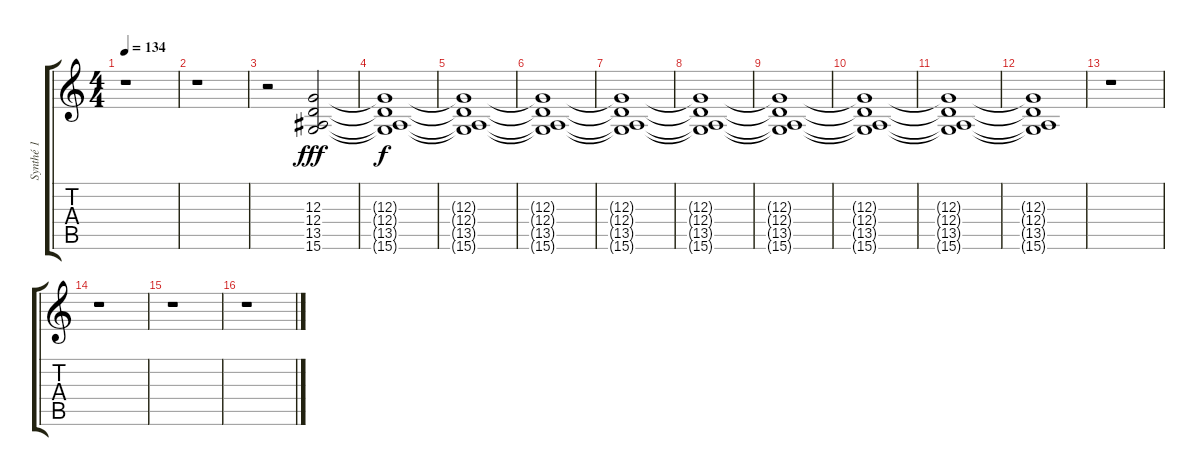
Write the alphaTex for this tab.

\track ("Synthé 1" "Synthé 1") {instrument pad2warm}
\staff {score tabs}
\tuning (E4 B3 G3 D3 A2 E2) {hide}
\ts (4 4)
\tempo 134
\clef g2
\ks c
r.1{dy fff instrument pad2warm} |
r.1 |
r.2 (12.3 12.4 13.5 15.6).2 |
(12.3{t} 12.4{t} 13.5{t} 15.6{t}).1{dy f} |
(12.3{t} 12.4{t} 13.5{t} 15.6{t}).1 |
(12.3{t} 12.4{t} 13.5{t} 15.6{t}).1 |
(12.3{t} 12.4{t} 13.5{t} 15.6{t}).1 |
(12.3{t} 12.4{t} 13.5{t} 15.6{t}).1 |
(12.3{t} 12.4{t} 13.5{t} 15.6{t}).1 |
(12.3{t} 12.4{t} 13.5{t} 15.6{t}).1 |
(12.3{t} 12.4{t} 13.5{t} 15.6{t}).1 |
(12.3{t} 12.4{t} 13.5{t} 15.6{t}).1 |
r.1 |
r.1 |
r.1 |
r.1
